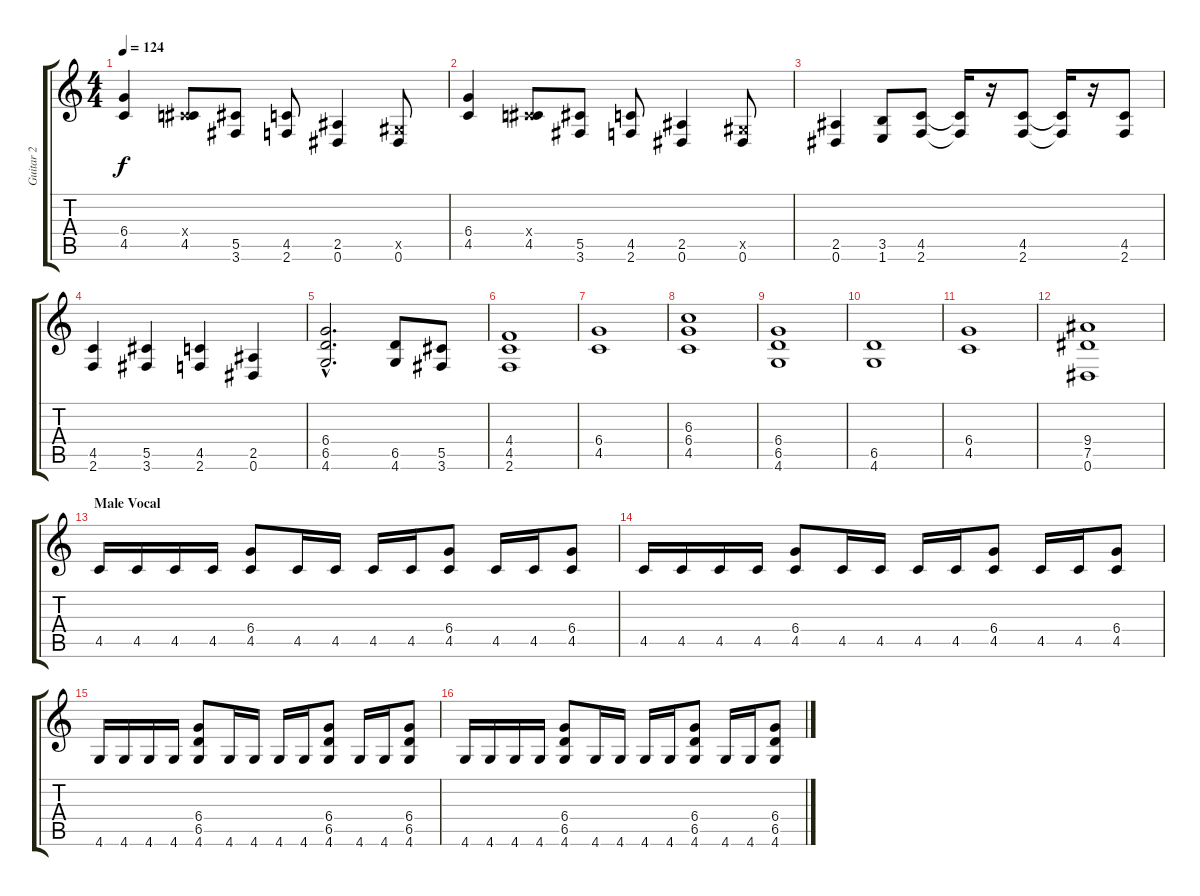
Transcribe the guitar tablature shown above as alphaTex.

\track ("Guitar 2" "Guitar 2") {instrument distortionguitar}
\staff {score tabs}
\tuning (Eb4 Bb3 Gb3 Db3 Ab2 Eb2) {hide}
\ts (4 4)
\tempo 124
\clef g2
\ks c
(6.4 4.5).4{dy f} (0.4{x} 4.5).8 (5.5 3.6).8 (4.5 2.6).8 (2.5 0.6).4 (0.5{x} 0.6).8 |
(6.4 4.5).4 (0.4{x} 4.5).8 (5.5 3.6).8 (4.5 2.6).8 (2.5 0.6).4 (0.5{x} 0.6).8 |
(2.5 0.6).4 (3.5 1.6).8 (4.5 2.6).8 (4.5{t} 2.6{t}).16 r.16 (4.5 2.6).8 (4.5{t} 2.6{t}).16 r.16 (4.5 2.6).8 |
(4.5 2.6).4 (5.5 3.6).4 (4.5 2.6).4 (2.5 0.6).4 |
(6.4{hac} 6.5{hac} 4.6{hac}).2{d} (6.5 4.6).8 (5.5 3.6).8 |
(4.4 4.5 2.6).1 |
(6.4 4.5).1 |
(6.3 6.4 4.5).1 |
(6.4 6.5 4.6).1 |
(6.5 4.6).1 |
(6.4 4.5).1 |
(9.4 7.5 0.6).1 |
\section ("" "Male Vocal")
4.5.16 4.5.16 4.5.16 4.5.16 (6.4 4.5).8 4.5.16 4.5.16 4.5.16 4.5.16 (6.4 4.5).8 4.5.16 4.5.16 (6.4 4.5).8 |
4.5.16 4.5.16 4.5.16 4.5.16 (6.4 4.5).8 4.5.16 4.5.16 4.5.16 4.5.16 (6.4 4.5).8 4.5.16 4.5.16 (6.4 4.5).8 |
4.6.16 4.6.16 4.6.16 4.6.16 (6.4 6.5 4.6).8 4.6.16 4.6.16 4.6.16 4.6.16 (6.4 6.5 4.6).8 4.6.16 4.6.16 (6.4 6.5 4.6).8 |
4.6.16 4.6.16 4.6.16 4.6.16 (6.4 6.5 4.6).8 4.6.16 4.6.16 4.6.16 4.6.16 (6.4 6.5 4.6).8 4.6.16 4.6.16 (6.4 6.5 4.6).8
